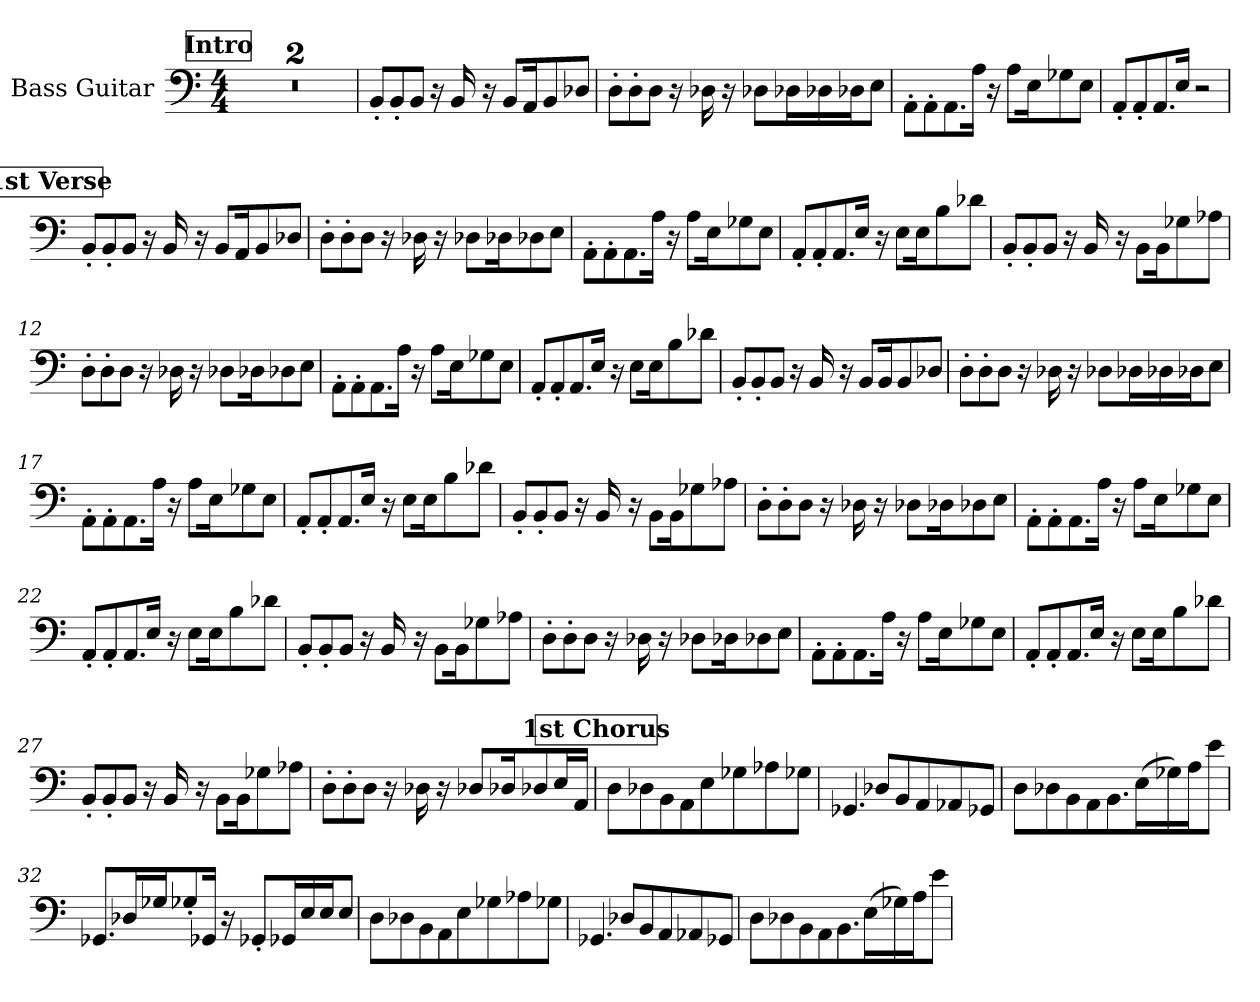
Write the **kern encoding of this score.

**kern
*part1
*staff1
*I"Bass Guitar
*clefF4
*ITrd7c12
*k[]
*M4/4
!!LO:REH:place=s1:a:B:fs=12:t=Intro
=1
!LO:N:vis=1
1r
=2
!LO:N:vis=1
1r
=3
!LO:N:vis=8
32BBB'</L
!LO:N:vis=8
32BBB'</
!LO:N:vis=8
32BBB/J
!LO:N:vis=16
64r
!LO:N:vis=16
64BBB
!LO:N:vis=16
64r
!LO:N:vis=8
32BBB/L
!LO:N:vis=16
64AAA/K
!LO:N:vis=8
32BBB/
!LO:N:vis=8
32DD-X/J
=4
!LO:N:vis=8
32DD'<\L
!LO:N:vis=8
32DD'<\
!LO:N:vis=8
32DD\J
!LO:N:vis=16
64r
!LO:N:vis=16
64DD-X
!LO:N:vis=16
64r
!LO:N:vis=8
32DD-X\L
!LO:N:vis=16
64DD-X\L
!LO:N:vis=16
64DD-X\
!LO:N:vis=16
64DD-X\J
!LO:N:vis=8
32EE\J
=5
!LO:N:vis=8
32AAA'<\L
!LO:N:vis=8
32AAA'<\
!LO:N:vis=8.
32.AAA\
!LO:N:vis=16
64AA\Jk
!LO:N:vis=16
64r
!LO:N:vis=8
32AA\L
!LO:N:vis=16
64EE\K
!LO:N:vis=8
32GG-X\
!LO:N:vis=8
32EE\J
=6
!LO:N:vis=8
32AAA'</L
!LO:N:vis=8
32AAA'</
!LO:N:vis=8.
32.AAA/
!LO:N:vis=16
64EE/Jk
!LO:N:vis=2
8r
!!LO:REH:place=s1:a:B:fs=12:t=1st Verse
=7
!LO:N:vis=8
32BBB'</L
!LO:N:vis=8
32BBB'</
!LO:N:vis=8
32BBB/J
!LO:N:vis=16
64r
!LO:N:vis=16
64BBB
!LO:N:vis=16
64r
!LO:N:vis=8
32BBB/L
!LO:N:vis=16
64AAA/K
!LO:N:vis=8
32BBB/
!LO:N:vis=8
32DD-X/J
=8
!LO:N:vis=8
32DD'<\L
!LO:N:vis=8
32DD'<\
!LO:N:vis=8
32DD\J
!LO:N:vis=16
64r
!LO:N:vis=16
64DD-X
!LO:N:vis=16
64r
!LO:N:vis=8
32DD-X\L
!LO:N:vis=16
64DD-X\K
!LO:N:vis=8
32DD-X\
!LO:N:vis=8
32EE\J
=9
!LO:N:vis=8
32AAA'<\L
!LO:N:vis=8
32AAA'<\
!LO:N:vis=8.
32.AAA\
!LO:N:vis=16
64AA\Jk
!LO:N:vis=16
64r
!LO:N:vis=8
32AA\L
!LO:N:vis=16
64EE\K
!LO:N:vis=8
32GG-X\
!LO:N:vis=8
32EE\J
=10
!LO:N:vis=8
32AAA'</L
!LO:N:vis=8
32AAA'</
!LO:N:vis=8.
32.AAA/
!LO:N:vis=16
64EE/Jk
!LO:N:vis=16
64r
!LO:N:vis=8
32EE\L
!LO:N:vis=16
64EE\K
!LO:N:vis=8
32BB\
!LO:N:vis=8
32D-X\J
=11
!LO:N:vis=8
32BBB'</L
!LO:N:vis=8
32BBB'</
!LO:N:vis=8
32BBB/J
!LO:N:vis=16
64r
!LO:N:vis=16
64BBB
!LO:N:vis=16
64r
!LO:N:vis=8
32BBB\L
!LO:N:vis=16
64BBB\K
!LO:N:vis=8
32GG-X\
!LO:N:vis=8
32AA-X\J
=12
!LO:N:vis=8
32DD'<\L
!LO:N:vis=8
32DD'<\
!LO:N:vis=8
32DD\J
!LO:N:vis=16
64r
!LO:N:vis=16
64DD-X
!LO:N:vis=16
64r
!LO:N:vis=8
32DD-X\L
!LO:N:vis=16
64DD-X\K
!LO:N:vis=8
32DD-X\
!LO:N:vis=8
32EE\J
=13
!LO:N:vis=8
32AAA'<\L
!LO:N:vis=8
32AAA'<\
!LO:N:vis=8.
32.AAA\
!LO:N:vis=16
64AA\Jk
!LO:N:vis=16
64r
!LO:N:vis=8
32AA\L
!LO:N:vis=16
64EE\K
!LO:N:vis=8
32GG-X\
!LO:N:vis=8
32EE\J
=14
!LO:N:vis=8
32AAA'</L
!LO:N:vis=8
32AAA'</
!LO:N:vis=8.
32.AAA/
!LO:N:vis=16
64EE/Jk
!LO:N:vis=16
64r
!LO:N:vis=8
32EE\L
!LO:N:vis=16
64EE\K
!LO:N:vis=8
32BB\
!LO:N:vis=8
32D-X\J
=15
!LO:N:vis=8
32BBB'</L
!LO:N:vis=8
32BBB'</
!LO:N:vis=8
32BBB/J
!LO:N:vis=16
64r
!LO:N:vis=16
64BBB
!LO:N:vis=16
64r
!LO:N:vis=8
32BBB/L
!LO:N:vis=16
64BBB/K
!LO:N:vis=8
32BBB/
!LO:N:vis=8
32DD-X/J
=16
!LO:N:vis=8
32DD'<\L
!LO:N:vis=8
32DD'<\
!LO:N:vis=8
32DD\J
!LO:N:vis=16
64r
!LO:N:vis=16
64DD-X
!LO:N:vis=16
64r
!LO:N:vis=8
32DD-X\L
!LO:N:vis=16
64DD-X\L
!LO:N:vis=16
64DD-X\
!LO:N:vis=16
64DD-X\J
!LO:N:vis=8
32EE\J
=17
!LO:N:vis=8
32AAA'<\L
!LO:N:vis=8
32AAA'<\
!LO:N:vis=8.
32.AAA\
!LO:N:vis=16
64AA\Jk
!LO:N:vis=16
64r
!LO:N:vis=8
32AA\L
!LO:N:vis=16
64EE\K
!LO:N:vis=8
32GG-X\
!LO:N:vis=8
32EE\J
=18
!LO:N:vis=8
32AAA'</L
!LO:N:vis=8
32AAA'</
!LO:N:vis=8.
32.AAA/
!LO:N:vis=16
64EE/Jk
!LO:N:vis=16
64r
!LO:N:vis=8
32EE\L
!LO:N:vis=16
64EE\K
!LO:N:vis=8
32BB\
!LO:N:vis=8
32D-X\J
=19
!LO:N:vis=8
32BBB'</L
!LO:N:vis=8
32BBB'</
!LO:N:vis=8
32BBB/J
!LO:N:vis=16
64r
!LO:N:vis=16
64BBB
!LO:N:vis=16
64r
!LO:N:vis=8
32BBB\L
!LO:N:vis=16
64BBB\K
!LO:N:vis=8
32GG-X\
!LO:N:vis=8
32AA-X\J
=20
!LO:N:vis=8
32DD'<\L
!LO:N:vis=8
32DD'<\
!LO:N:vis=8
32DD\J
!LO:N:vis=16
64r
!LO:N:vis=16
64DD-X
!LO:N:vis=16
64r
!LO:N:vis=8
32DD-X\L
!LO:N:vis=16
64DD-X\K
!LO:N:vis=8
32DD-X\
!LO:N:vis=8
32EE\J
=21
!LO:N:vis=8
32AAA'<\L
!LO:N:vis=8
32AAA'<\
!LO:N:vis=8.
32.AAA\
!LO:N:vis=16
64AA\Jk
!LO:N:vis=16
64r
!LO:N:vis=8
32AA\L
!LO:N:vis=16
64EE\K
!LO:N:vis=8
32GG-X\
!LO:N:vis=8
32EE\J
=22
!LO:N:vis=8
32AAA'</L
!LO:N:vis=8
32AAA'</
!LO:N:vis=8.
32.AAA/
!LO:N:vis=16
64EE/Jk
!LO:N:vis=16
64r
!LO:N:vis=8
32EE\L
!LO:N:vis=16
64EE\K
!LO:N:vis=8
32BB\
!LO:N:vis=8
32D-X\J
=23
!LO:N:vis=8
32BBB'</L
!LO:N:vis=8
32BBB'</
!LO:N:vis=8
32BBB/J
!LO:N:vis=16
64r
!LO:N:vis=16
64BBB
!LO:N:vis=16
64r
!LO:N:vis=8
32BBB\L
!LO:N:vis=16
64BBB\K
!LO:N:vis=8
32GG-X\
!LO:N:vis=8
32AA-X\J
=24
!LO:N:vis=8
32DD'<\L
!LO:N:vis=8
32DD'<\
!LO:N:vis=8
32DD\J
!LO:N:vis=16
64r
!LO:N:vis=16
64DD-X
!LO:N:vis=16
64r
!LO:N:vis=8
32DD-X\L
!LO:N:vis=16
64DD-X\K
!LO:N:vis=8
32DD-X\
!LO:N:vis=8
32EE\J
=25
!LO:N:vis=8
32AAA'<\L
!LO:N:vis=8
32AAA'<\
!LO:N:vis=8.
32.AAA\
!LO:N:vis=16
64AA\Jk
!LO:N:vis=16
64r
!LO:N:vis=8
32AA\L
!LO:N:vis=16
64EE\K
!LO:N:vis=8
32GG-X\
!LO:N:vis=8
32EE\J
=26
!LO:N:vis=8
32AAA'</L
!LO:N:vis=8
32AAA'</
!LO:N:vis=8.
32.AAA/
!LO:N:vis=16
64EE/Jk
!LO:N:vis=16
64r
!LO:N:vis=8
32EE\L
!LO:N:vis=16
64EE\K
!LO:N:vis=8
32BB\
!LO:N:vis=8
32D-X\J
=27
!LO:N:vis=8
32BBB'</L
!LO:N:vis=8
32BBB'</
!LO:N:vis=8
32BBB/J
!LO:N:vis=16
64r
!LO:N:vis=16
64BBB
!LO:N:vis=16
64r
!LO:N:vis=8
32BBB\L
!LO:N:vis=16
64BBB\K
!LO:N:vis=8
32GG-X\
!LO:N:vis=8
32AA-X\J
=28
!LO:N:vis=8
32DD'<\L
!LO:N:vis=8
32DD'<\
!LO:N:vis=8
32DD\J
!LO:N:vis=16
64r
!LO:N:vis=16
64DD-X
!LO:N:vis=16
64r
!LO:N:vis=8
32DD-X/L
!LO:N:vis=16
64DD-X/K
!LO:N:vis=8
32DD-X/
!LO:N:vis=16
64EE/L
!LO:N:vis=16
64AAA/JJ
!!LO:REH:place=s1:a:B:fs=12:t=1st Chorus
=29
!LO:N:vis=8
32DD\L
!LO:N:vis=8
32DD-X\
!LO:N:vis=8
32BBB\
!LO:N:vis=8
32AAA\
!LO:N:vis=8
32EE\
!LO:N:vis=8
32GG-X\
!LO:N:vis=8
32AA-X\
!LO:N:vis=8
32GG-X\J
=30
!LO:N:vis=4.
16.GGG-X
!LO:N:vis=8
32DD-X/L
!LO:N:vis=8
32BBB/
!LO:N:vis=8
32AAA/
!LO:N:vis=8
32AAA-X/
!LO:N:vis=8
32GGG-X/J
=31
!LO:N:vis=8
32DD\L
!LO:N:vis=8
32DD-X\
!LO:N:vis=8
32BBB\
!LO:N:vis=8
32AAA\
!LO:N:vis=8.
32.BBB\
!LO:N:vis=16
(64EE\L
!LO:N:vis=16
64GG-X\)
!LO:N:vis=16
64AA\J
!LO:N:vis=8
32E\J
=32
!LO:N:vis=8.
32.GGG-X/L
!LO:N:vis=16
64DD-X/L
!LO:N:vis=16
64GG-X/J
!LO:N:vis=8
32GG-X'</
!LO:N:vis=16
64GGG-X/Jk
!LO:N:vis=16
64r
!LO:N:vis=8
32GGG-X'</L
!LO:N:vis=16
64GGG-X/L
!LO:N:vis=16
64EE/
!LO:N:vis=16
64EE/J
!LO:N:vis=8
32EE/J
=33
!LO:N:vis=8
32DD\L
!LO:N:vis=8
32DD-X\
!LO:N:vis=8
32BBB\
!LO:N:vis=8
32AAA\
!LO:N:vis=8
32EE\
!LO:N:vis=8
32GG-X\
!LO:N:vis=8
32AA-X\
!LO:N:vis=8
32GG-X\J
=34
!LO:N:vis=4.
16.GGG-X
!LO:N:vis=8
32DD-X/L
!LO:N:vis=8
32BBB/
!LO:N:vis=8
32AAA/
!LO:N:vis=8
32AAA-X/
!LO:N:vis=8
32GGG-X/J
=35
!LO:N:vis=8
32DD\L
!LO:N:vis=8
32DD-X\
!LO:N:vis=8
32BBB\
!LO:N:vis=8
32AAA\
!LO:N:vis=8.
32.BBB\
!LO:N:vis=16
(64EE\L
!LO:N:vis=16
64GG-X\)
!LO:N:vis=16
64AA\J
!LO:N:vis=8
32E\J
=
*-
